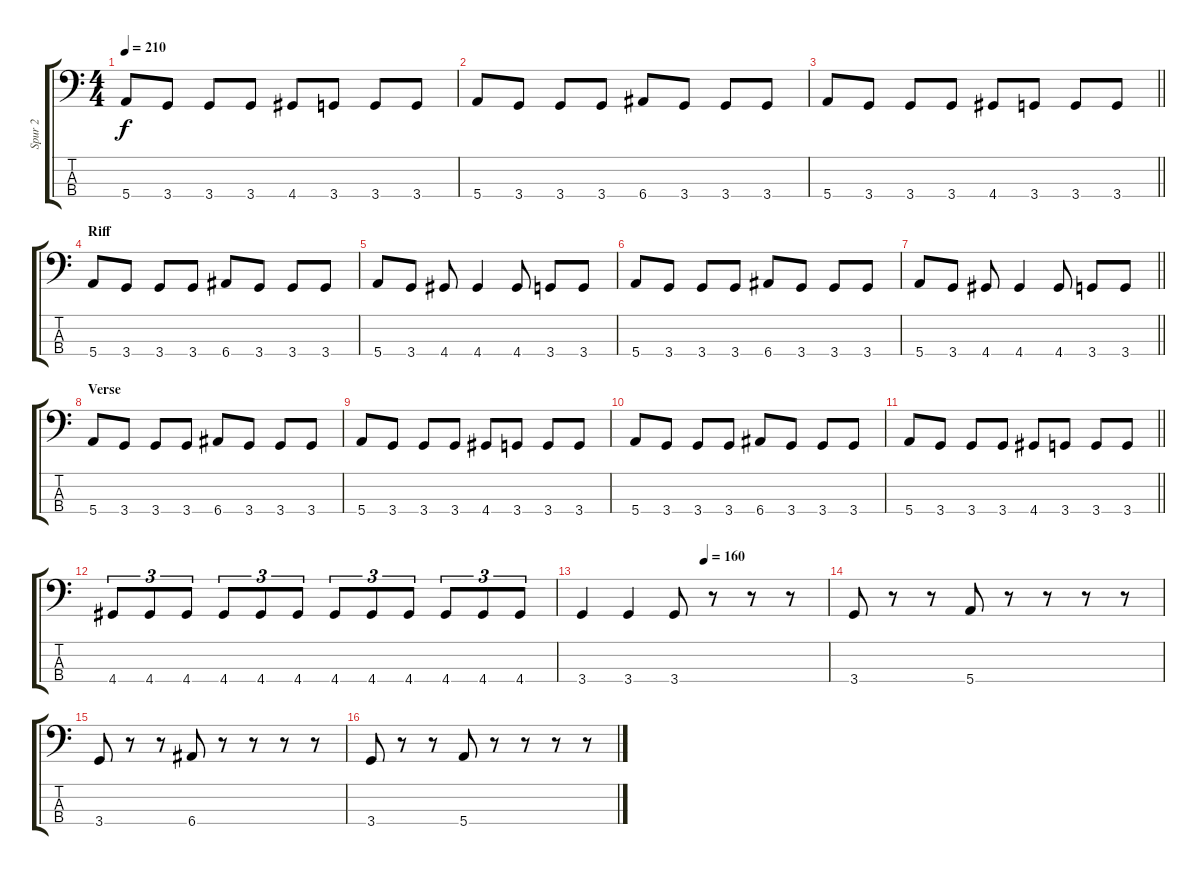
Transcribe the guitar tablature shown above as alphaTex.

\track ("Spur 2" "Spur 2") {instrument slapbass2}
\staff {score tabs}
\tuning (G2 D2 A1 E1) {hide}
\ts (4 4)
\tempo 210
\clef f4
\ks c
5.4.8{dy f} 3.4.8 3.4.8 3.4.8 4.4.8 3.4.8 3.4.8 3.4.8 |
5.4.8 3.4.8 3.4.8 3.4.8 6.4.8 3.4.8 3.4.8 3.4.8 |
\barLineRight lightlight
5.4.8 3.4.8 3.4.8 3.4.8 4.4.8 3.4.8 3.4.8 3.4.8 |
\section ("" "Riff")
5.4.8 3.4.8 3.4.8 3.4.8 6.4.8 3.4.8 3.4.8 3.4.8 |
5.4.8 3.4.8 4.4.8 4.4.4 4.4.8 3.4.8 3.4.8 |
5.4.8 3.4.8 3.4.8 3.4.8 6.4.8 3.4.8 3.4.8 3.4.8 |
\barLineRight lightlight
5.4.8 3.4.8 4.4.8 4.4.4 4.4.8 3.4.8 3.4.8 |
\section ("" "Verse")
5.4.8 3.4.8 3.4.8 3.4.8 6.4.8 3.4.8 3.4.8 3.4.8 |
5.4.8 3.4.8 3.4.8 3.4.8 4.4.8 3.4.8 3.4.8 3.4.8 |
5.4.8 3.4.8 3.4.8 3.4.8 6.4.8 3.4.8 3.4.8 3.4.8 |
\barLineRight lightlight
5.4.8 3.4.8 3.4.8 3.4.8 4.4.8 3.4.8 3.4.8 3.4.8 |
4.4.8{tu (3 2)} 4.4.8{tu (3 2)} 4.4.8{tu (3 2)} 4.4.8{tu (3 2)} 4.4.8{tu (3 2)} 4.4.8{tu (3 2)} 4.4.8{tu (3 2)} 4.4.8{tu (3 2)} 4.4.8{tu (3 2)} 4.4.8{tu (3 2)} 4.4.8{tu (3 2)} 4.4.8{tu (3 2)} |
\tempo (160 0.5)
3.4.4 3.4.4 3.4.8 r.8 r.8 r.8 |
3.4.8 r.8 r.8 5.4.8 r.8 r.8 r.8 r.8 |
3.4.8 r.8 r.8 6.4.8 r.8 r.8 r.8 r.8 |
3.4.8 r.8 r.8 5.4.8 r.8 r.8 r.8 r.8
